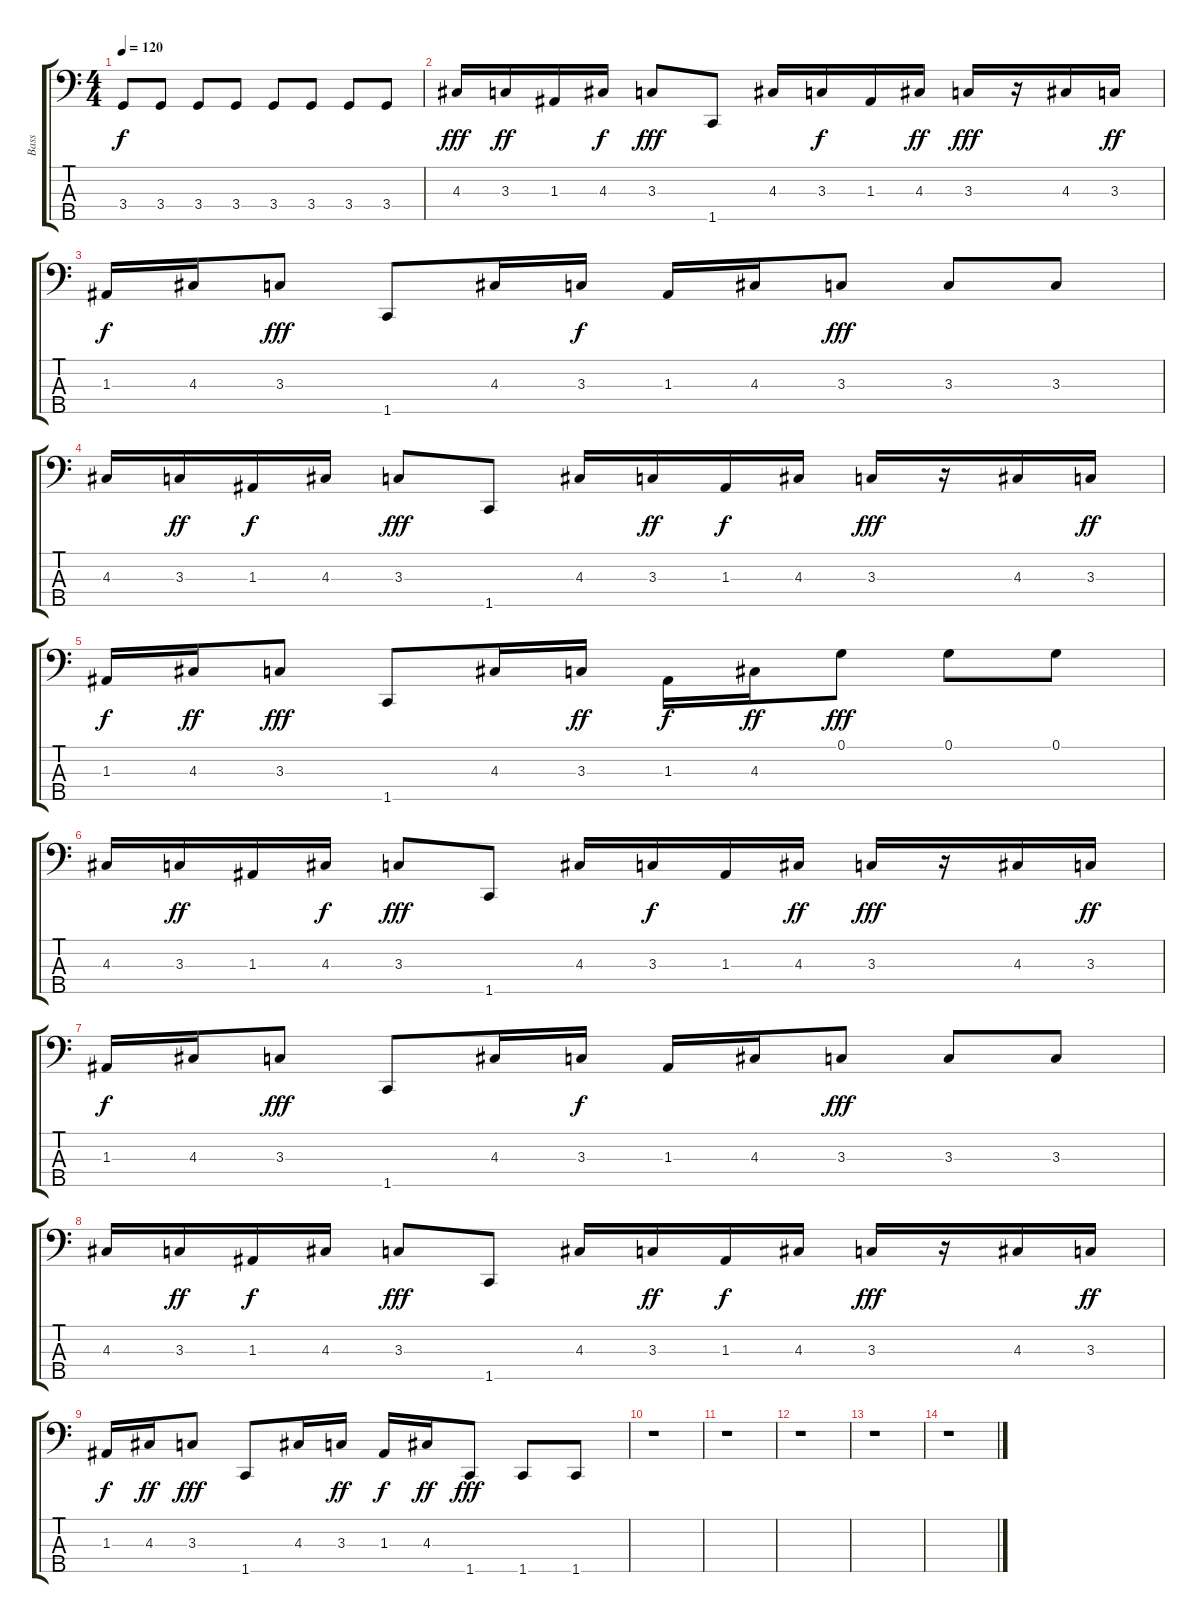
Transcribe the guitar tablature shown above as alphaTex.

\track ("Bass" "Bass") {instrument electricbassfinger}
\staff {score tabs}
\tuning (G2 D2 A1 E1 B0) {hide}
\ts (4 4)
\tempo 120
\clef f4
\ks c
3.4.8{dy f} 3.4.8 3.4.8 3.4.8 3.4.8 3.4.8 3.4.8 3.4.8 |
4.3.16{dy fff} 3.3.16{dy ff} 1.3.16 4.3.16{dy f} 3.3.8{dy fff} 1.5.8 4.3.16 3.3.16{dy f} 1.3.16 4.3.16{dy ff} 3.3.16{dy fff} r.16 4.3.16 3.3.16{dy ff} |
1.3.16{dy f} 4.3.16 3.3.8{dy fff} 1.5.8 4.3.16 3.3.16{dy f} 1.3.16 4.3.16 3.3.8{dy fff} 3.3.8 3.3.8 |
4.3.16 3.3.16{dy ff} 1.3.16{dy f} 4.3.16 3.3.8{dy fff} 1.5.8 4.3.16 3.3.16{dy ff} 1.3.16{dy f} 4.3.16 3.3.16{dy fff} r.16 4.3.16 3.3.16{dy ff} |
1.3.16{dy f} 4.3.16{dy ff} 3.3.8{dy fff} 1.5.8 4.3.16 3.3.16{dy ff} 1.3.16{dy f} 4.3.16{dy ff} 0.1.8{dy fff} 0.1.8 0.1.8 |
4.3.16 3.3.16{dy ff} 1.3.16 4.3.16{dy f} 3.3.8{dy fff} 1.5.8 4.3.16 3.3.16{dy f} 1.3.16 4.3.16{dy ff} 3.3.16{dy fff} r.16 4.3.16 3.3.16{dy ff} |
1.3.16{dy f} 4.3.16 3.3.8{dy fff} 1.5.8 4.3.16 3.3.16{dy f} 1.3.16 4.3.16 3.3.8{dy fff} 3.3.8 3.3.8 |
4.3.16 3.3.16{dy ff} 1.3.16{dy f} 4.3.16 3.3.8{dy fff} 1.5.8 4.3.16 3.3.16{dy ff} 1.3.16{dy f} 4.3.16 3.3.16{dy fff} r.16 4.3.16 3.3.16{dy ff} |
1.3.16{dy f} 4.3.16{dy ff} 3.3.8{dy fff} 1.5.8 4.3.16 3.3.16{dy ff} 1.3.16{dy f} 4.3.16{dy ff} 1.5.8{dy fff} 1.5.8 1.5.8 |
r.1 |
r.1 |
r.1 |
r.1 |
r.1
